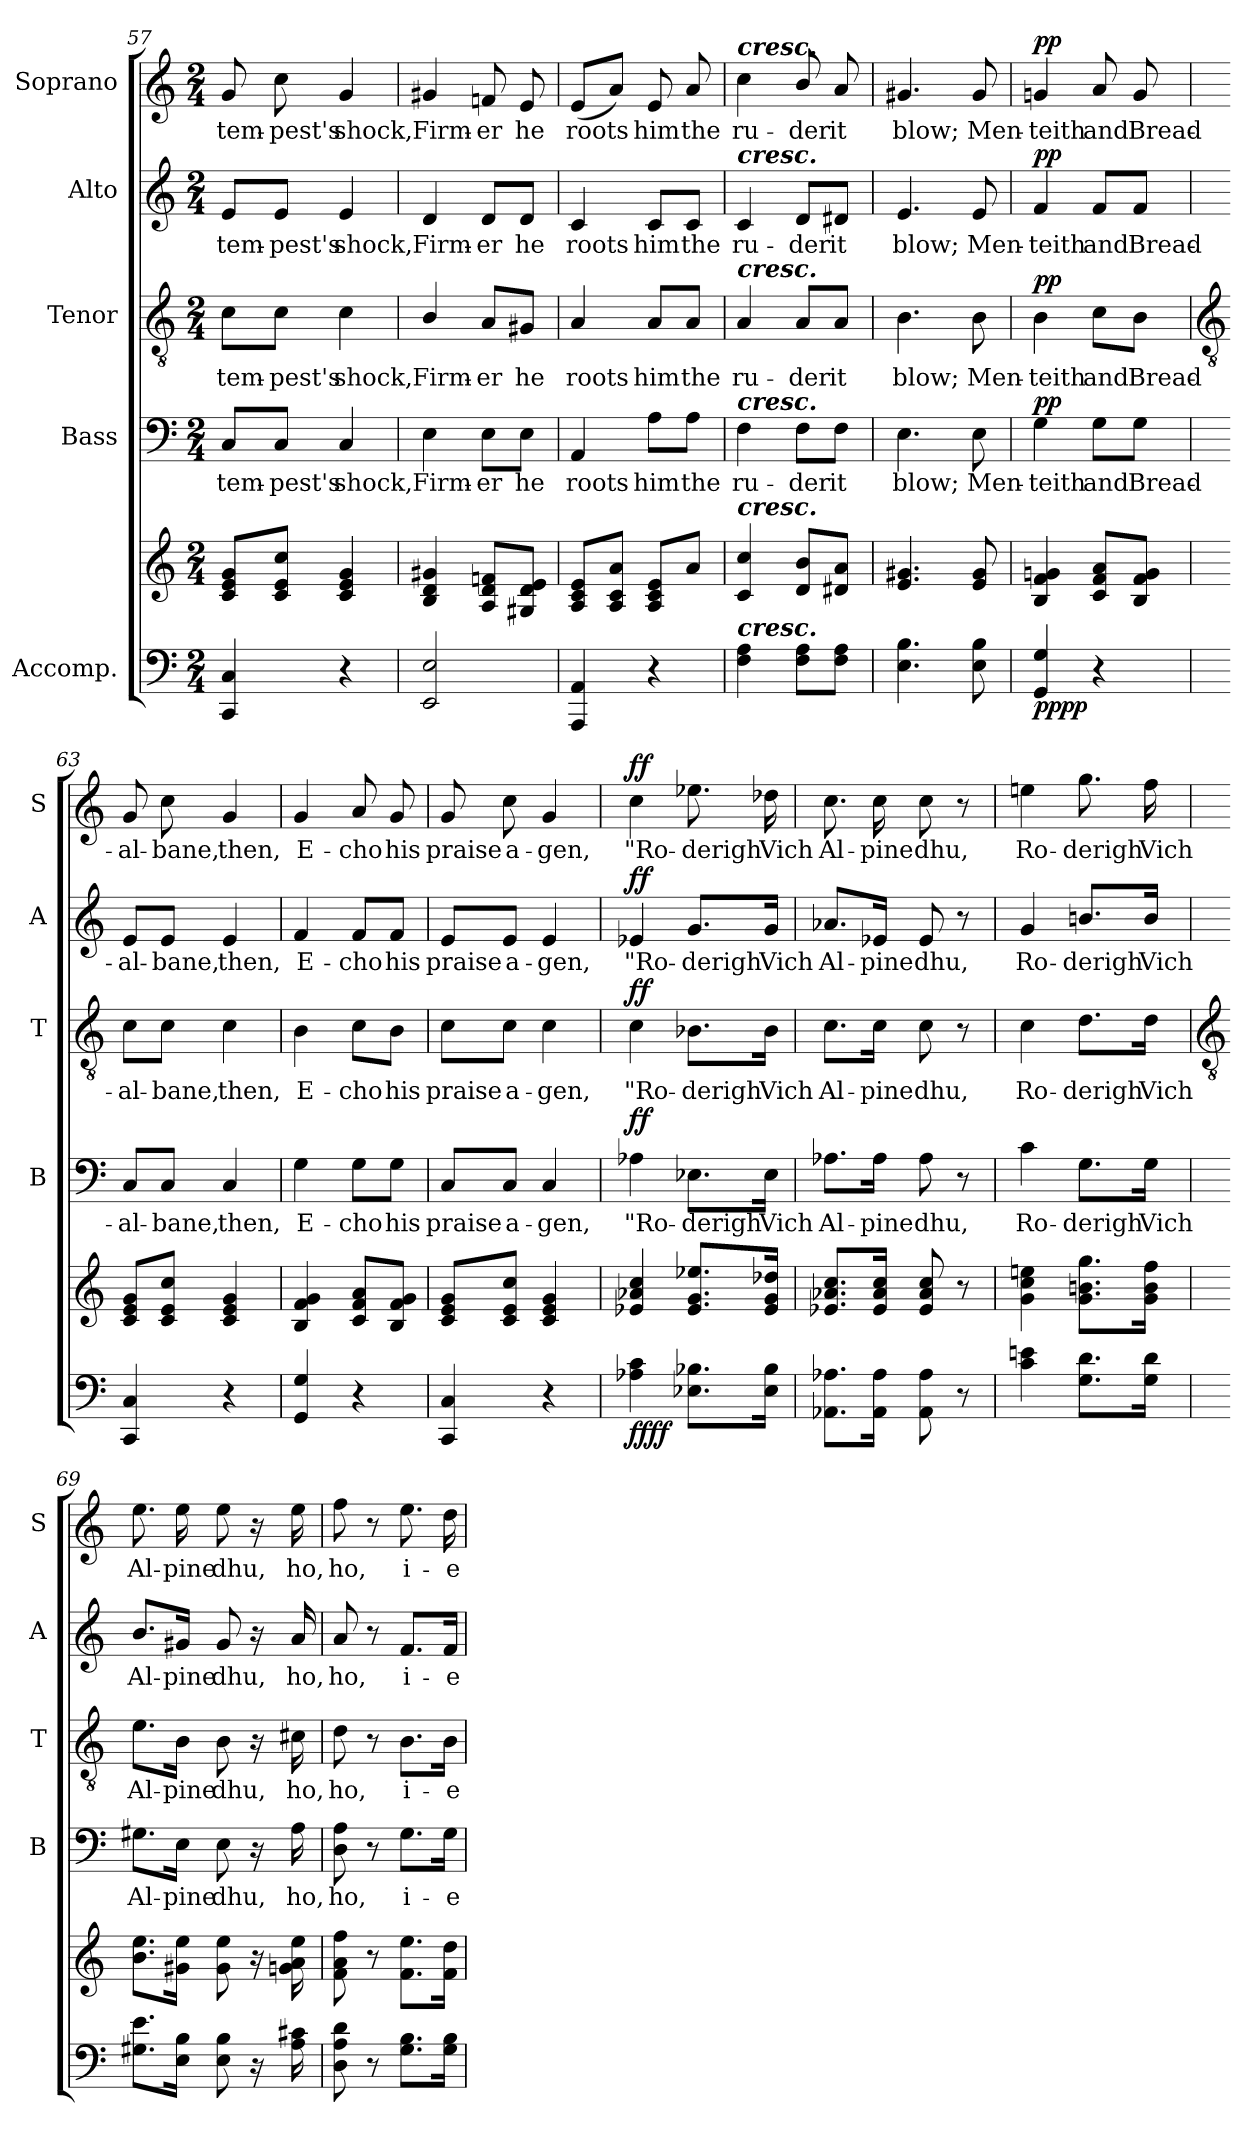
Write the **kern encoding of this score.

**kern	**kern	**dynam	**kern	**text	**dynam	**kern	**text	**dynam	**kern	**text	**dynam	**kern	**text	**dynam
*part5	*part5	*part5	*part4	*part4	*part4	*part3	*part3	*part3	*part2	*part2	*part2	*part1	*part1	*part1
*staff6	*staff5	*staff5/6	*staff4	*staff4	*staff4	*staff3	*staff3	*staff3	*staff2	*staff2	*staff2	*staff1	*staff1	*staff1
*I"Accomp.	*	*	*I"Bass	*	*	*I"Tenor	*	*	*I"Alto	*	*	*I"Soprano	*	*
*	*	*	*I'B	*	*	*I'T	*	*	*I'A	*	*	*I'S	*	*
!!LO:PB:g=z
*clefF4	*clefG2	*	*clefF4	*	*	*clefGv2	*	*	*clefG2	*	*	*clefG2	*	*
*k[]	*k[]	*	*k[]	*	*	*k[]	*	*	*k[]	*	*	*k[]	*	*
*M2/4	*M2/4	*	*M2/4	*	*	*M2/4	*	*	*M2/4	*	*	*M2/4	*	*
=57	=57	=57	=57	=57	=57	=57	=57	=57	=57	=57	=57	=57	=57	=57
!	!	!	!	!LO:LY:b	!	!	!LO:LY:b	!	!	!LO:LY:b	!	!	!LO:LY:b	!
4CC/ 4C/	8c/ 8e/ 8g/L	.	8C/L	tem-	.	8c\L	tem-	.	8e/L	tem-	.	8g/	tem-	.
!	!	!	!	!LO:LY:b	!	!	!LO:LY:b	!	!	!LO:LY:b	!	!	!LO:LY:b	!
.	8c/ 8e/ 8cc/J	.	8C/J	-pest's	.	8c\J	-pest's	.	8e/J	-pest's	.	8cc\	-pest's	.
!	!	!	!	!LO:LY:b	!	!	!LO:LY:b	!	!	!LO:LY:b	!	!	!LO:LY:b	!
4r	4c/ 4e/ 4g/	.	4C/	shock,	.	4c\	shock,	.	4e/	shock,	.	4g/	shock,	.
=58	=58	=58	=58	=58	=58	=58	=58	=58	=58	=58	=58	=58	=58	=58
!	!	!	!	!LO:LY:b	!	!	!LO:LY:b	!	!	!LO:LY:b	!	!	!LO:LY:b	!
2EE/ 2E/	4B/ 4d/ 4g#X/	.	4E\	Firm-	.	4B/	Firm-	.	4d/	Firm-	.	4g#X/	Firm-	.
!	!	!	!	!LO:LY:b	!	!	!LO:LY:b	!	!	!LO:LY:b	!	!	!LO:LY:b	!
.	8A/ 8d/ 8fn/L	.	8E\L	-er	.	8A/L	-er	.	8d/L	-er	.	8fn/	-er	.
!	!	!	!	!LO:LY:b	!	!	!LO:LY:b	!	!	!LO:LY:b	!	!	!LO:LY:b	!
.	8G#X/ 8d/ 8e/J	.	8E\J	he	.	8G#X/J	he	.	8d/J	he	.	8e/	he	.
=59	=59	=59	=59	=59	=59	=59	=59	=59	=59	=59	=59	=59	=59	=59
!	!	!	!	!LO:LY:b	!	!	!LO:LY:b	!	!	!LO:LY:b	!	!	!LO:LY:b	!
4AAA/ 4AA/	8A/ 8c/ 8e/L	.	4AA/	roots	.	4A/	roots	.	4c/	roots	.	(<8e/L	roots	.
.	8A/ 8c/ 8a/J	.	.	.	.	.	.	.	.	.	.	8a/J)	.	.
!	!	!	!	!LO:LY:b	!	!	!LO:LY:b	!	!	!LO:LY:b	!	!	!LO:LY:b	!
4r	8A/ 8c/ 8e/L	.	8A\L	him	.	8A/L	him	.	8c/L	him	.	8e/	him	.
!	!	!	!	!LO:LY:b	!	!	!LO:LY:b	!	!	!LO:LY:b	!	!	!LO:LY:b	!
.	8a/J	.	8A\J	the	.	8A/J	the	.	8c/J	the	.	8a/	the	.
=60	=60	=60	=60	=60	=60	=60	=60	=60	=60	=60	=60	=60	=60	=60
!	!	!	!	!	!	!	!	!	!	!	!	!LO:TX:a:Bi:t=cresc.	!	!
!	!	!	!	!	!	!	!	!	!LO:TX:a:Bi:t=cresc.	!	!	!	!	!
!	!	!	!	!	!	!LO:TX:a:Bi:t=cresc.	!	!	!	!	!	!	!	!
!	!	!	!LO:TX:a:Bi:t=cresc.	!	!	!	!	!	!	!	!	!	!	!
!	!LO:TX:a:Bi:t=cresc.	!	!	!	!	!	!	!	!	!	!	!	!	!
!LO:TX:a:Bi:t=cresc.	!	!	!	!	!	!	!	!	!	!	!	!	!	!
!	!	!	!	!LO:LY:b	!	!	!LO:LY:b	!	!	!LO:LY:b	!	!	!LO:LY:b	!
4F\ 4A\	4c/ 4cc/	.	4F\	ru-	.	4A/	ru-	.	4c/	ru-	.	4cc\	ru-	.
!	!	!	!	!LO:LY:b	!	!	!LO:LY:b	!	!	!LO:LY:b	!	!	!LO:LY:b	!
8F\ 8A\L	8d/ 8b/L	.	8F\L	-der	.	8A/L	-der	.	8d/L	-der	.	8b/	-der	.
!	!	!	!	!LO:LY:b	!	!	!LO:LY:b	!	!	!LO:LY:b	!	!	!LO:LY:b	!
8F\ 8A\J	8d#X/ 8a/J	.	8F\J	it	.	8A/J	it	.	8d#X/J	it	.	8a/	it	.
=61	=61	=61	=61	=61	=61	=61	=61	=61	=61	=61	=61	=61	=61	=61
!	!	!	!	!LO:LY:b	!	!	!LO:LY:b	!	!	!LO:LY:b	!	!	!LO:LY:b	!
4.E\ 4.B\	4.e/ 4.g#X/	.	4.E\	blow;	.	4.B\	blow;	.	4.e/	blow;	.	4.g#X/	blow;	.
!	!	!	!	!LO:LY:b	!	!	!LO:LY:b	!	!	!LO:LY:b	!	!	!LO:LY:b	!
8E\ 8B\	8e/ 8g#/	.	8E\	Men-	.	8B\	Men-	.	8e/	Men-	.	8g#/	Men-	.
=62	=62	=62	=62	=62	=62	=62	=62	=62	=62	=62	=62	=62	=62	=62
!	!	!LO:DY:b=2	!	!LO:LY:b	!	!	!LO:LY:b	!	!	!LO:LY:b	!	!	!LO:LY:b	!
!	!	!LO:DY:n=1:b	!	!	!LO:DY:b	!	!	!LO:DY:b	!	!	!LO:DY:b	!	!	!LO:DY:b
4GG/ 4G/	4B/ 4f/ 4gn/	pp pp	4G\	teith	pp	4B\	teith	pp	4f/	teith	pp	4gn/	teith	pp
!	!	!	!	!LO:LY:b	!	!	!LO:LY:b	!	!	!LO:LY:b	!	!	!LO:LY:b	!
4r	8c/ 8f/ 8a/L	.	8G\L	and	.	8c\L	and	.	8f/L	and	.	8a/	and	.
!	!	!	!	!LO:LY:b	!	!	!LO:LY:b	!	!	!LO:LY:b	!	!	!LO:LY:b	!
.	8B/ 8f/ 8g/J	.	8G\J	Bread-	.	8B\J	Bread-	.	8f/J	Bread-	.	8g/	Bread-	.
!!LO:PB:g=z
=63	=63	=63	=63	=63	=63	=63	=63	=63	=63	=63	=63	=63	=63	=63
*	*	*	*	*	*	*clefGv2	*	*	*	*	*	*	*	*
!	!	!	!	!LO:LY:b	!	!	!LO:LY:b	!	!	!LO:LY:b	!	!	!LO:LY:b	!
4CC/ 4C/	8c/ 8e/ 8g/L	.	8C/L	-al-	.	8c\L	-al-	.	8e/L	-al-	.	8g/	-al-	.
!	!	!	!	!LO:LY:b	!	!	!LO:LY:b	!	!	!LO:LY:b	!	!	!LO:LY:b	!
.	8c/ 8e/ 8cc/J	.	8C/J	-bane,	.	8c\J	-bane,	.	8e/J	-bane,	.	8cc\	-bane,	.
!	!	!	!	!LO:LY:b	!	!	!LO:LY:b	!	!	!LO:LY:b	!	!	!LO:LY:b	!
4r	4c/ 4e/ 4g/	.	4C/	then,	.	4c\	then,	.	4e/	then,	.	4g/	then,	.
=64	=64	=64	=64	=64	=64	=64	=64	=64	=64	=64	=64	=64	=64	=64
!	!	!	!	!LO:LY:b	!	!	!LO:LY:b	!	!	!LO:LY:b	!	!	!LO:LY:b	!
4GG/ 4G/	4B/ 4f/ 4g/	.	4G\	E-	.	4B\	E-	.	4f/	E-	.	4g/	E-	.
!	!	!	!	!LO:LY:b	!	!	!LO:LY:b	!	!	!LO:LY:b	!	!	!LO:LY:b	!
4r	8c/ 8f/ 8a/L	.	8G\L	-cho	.	8c\L	-cho	.	8f/L	-cho	.	8a/	-cho	.
!	!	!	!	!LO:LY:b	!	!	!LO:LY:b	!	!	!LO:LY:b	!	!	!LO:LY:b	!
.	8B/ 8f/ 8g/J	.	8G\J	his	.	8B\J	his	.	8f/J	his	.	8g/	his	.
=65	=65	=65	=65	=65	=65	=65	=65	=65	=65	=65	=65	=65	=65	=65
!	!	!	!	!LO:LY:b	!	!	!LO:LY:b	!	!	!LO:LY:b	!	!	!LO:LY:b	!
4CC/ 4C/	8c/ 8e/ 8g/L	.	8C/L	praise	.	8c\L	praise	.	8e/L	praise	.	8g/	praise	.
!	!	!	!	!LO:LY:b	!	!	!LO:LY:b	!	!	!LO:LY:b	!	!	!LO:LY:b	!
.	8c/ 8e/ 8cc/J	.	8C/J	a-	.	8c\J	a-	.	8e/J	a-	.	8cc\	a-	.
!	!	!	!	!LO:LY:b	!	!	!LO:LY:b	!	!	!LO:LY:b	!	!	!LO:LY:b	!
4r	4c/ 4e/ 4g/	.	4C/	-gen,	.	4c\	-gen,	.	4e/	-gen,	.	4g/	-gen,	.
=66	=66	=66	=66	=66	=66	=66	=66	=66	=66	=66	=66	=66	=66	=66
!	!	!LO:DY:b=2	!	!LO:LY:b	!	!	!LO:LY:b	!	!	!LO:LY:b	!	!	!LO:LY:b	!
!	!	!LO:DY:n=1:b	!	!	!LO:DY:b	!	!	!LO:DY:b	!	!	!LO:DY:b	!	!	!LO:DY:b
4A-X\ 4c\	4e-X/ 4a-X/ 4cc/	ff ff	4A-X\	"Ro-	ff	4c\	"Ro-	ff	4e-X/	"Ro-	ff	4cc\	"Ro-	ff
!	!	!	!	!LO:LY:b	!	!	!LO:LY:b	!	!	!LO:LY:b	!	!	!LO:LY:b	!
8.E-X\ 8.B-X\L	8.e-/ 8.g/ 8.ee-X/L	.	8.E-X\L	-derigh	.	8.B-X\L	-derigh	.	8.g/L	-derigh	.	8.ee-X\	-derigh	.
!	!	!	!	!LO:LY:b	!	!	!LO:LY:b	!	!	!LO:LY:b	!	!	!LO:LY:b	!
16E-\ 16B-\Jk	16e-/ 16g/ 16dd-X/Jk	.	16E-\Jk	Vich	.	16B-\Jk	Vich	.	16g/Jk	Vich	.	16dd-X\	Vich	.
=67	=67	=67	=67	=67	=67	=67	=67	=67	=67	=67	=67	=67	=67	=67
!	!	!	!	!LO:LY:b	!	!	!LO:LY:b	!	!	!LO:LY:b	!	!	!LO:LY:b	!
8.AA-X\ 8.A-X\L	8.e-X/ 8.a-X/ 8.cc/L	.	8.A-X\L	Al-	.	8.c\L	Al-	.	8.a-X/L	Al-	.	8.cc\	Al-	.
!	!	!	!	!LO:LY:b	!	!	!LO:LY:b	!	!	!LO:LY:b	!	!	!LO:LY:b	!
16AA-\ 16A-\Jk	16e-/ 16a-/ 16cc/Jk	.	16A-\Jk	-pine	.	16c\Jk	-pine	.	16e-X/Jk	-pine	.	16cc\	-pine	.
!	!	!	!	!LO:LY:b	!	!	!LO:LY:b	!	!	!LO:LY:b	!	!	!LO:LY:b	!
8AA-\ 8A-\	8e-/ 8a-/ 8cc/	.	8A-\	dhu,	.	8c\	dhu,	.	8e-/	dhu,	.	8cc\	dhu,	.
8r	8r	.	8r	.	.	8r	.	.	8r	.	.	8r	.	.
=68	=68	=68	=68	=68	=68	=68	=68	=68	=68	=68	=68	=68	=68	=68
!	!	!	!	!LO:LY:b	!	!	!LO:LY:b	!	!	!LO:LY:b	!	!	!LO:LY:b	!
4c\ 4en\	4g\ 4cc\ 4een\	.	4c\	Ro-	.	4c\	Ro-	.	4g/	Ro-	.	4een\	Ro-	.
!	!	!	!	!LO:LY:b	!	!	!LO:LY:b	!	!	!LO:LY:b	!	!	!LO:LY:b	!
8.G\ 8.d\L	8.g\ 8.bn\ 8.gg\L	.	8.G\L	-derigh	.	8.d\L	-derigh	.	8.bn/L	-derigh	.	8.gg\	-derigh	.
!	!	!	!	!LO:LY:b	!	!	!LO:LY:b	!	!	!LO:LY:b	!	!	!LO:LY:b	!
16G\ 16d\Jk	16g\ 16b\ 16ff\Jk	.	16G\Jk	Vich	.	16d\Jk	Vich	.	16b/Jk	Vich	.	16ff\	Vich	.
!!LO:LB:g=z
=69	=69	=69	=69	=69	=69	=69	=69	=69	=69	=69	=69	=69	=69	=69
*	*	*	*	*	*	*clefGv2	*	*	*	*	*	*	*	*
!	!	!	!	!LO:LY:b	!	!	!LO:LY:b	!	!	!LO:LY:b	!	!	!LO:LY:b	!
8.G#X\ 8.e\L	8.b\ 8.ee\L	.	8.G#X\L	Al-	.	8.e\L	Al-	.	8.b/L	Al-	.	8.ee\	Al-	.
!	!	!	!	!LO:LY:b	!	!	!LO:LY:b	!	!	!LO:LY:b	!	!	!LO:LY:b	!
16E\ 16B\Jk	16g#X\ 16ee\Jk	.	16E\Jk	-pine	.	16B\Jk	-pine	.	16g#X/Jk	-pine	.	16ee\	-pine	.
!	!	!	!	!LO:LY:b	!	!	!LO:LY:b	!	!	!LO:LY:b	!	!	!LO:LY:b	!
8E\ 8B\	8g#\ 8ee\	.	8E\	dhu,	.	8B\	dhu,	.	8g#/	dhu,	.	8ee\	dhu,	.
16r	16r	.	16r	.	.	16r	.	.	16r	.	.	16r	.	.
!	!	!	!	!LO:LY:b	!	!	!LO:LY:b	!	!	!LO:LY:b	!	!	!LO:LY:b	!
16A\ 16c#X\	16gn\ 16a\ 16ee\	.	16A\	ho,	.	16c#X\	ho,	.	16a/	ho,	.	16ee\	ho,	.
=70	=70	=70	=70	=70	=70	=70	=70	=70	=70	=70	=70	=70	=70	=70
!	!	!	!	!LO:LY:b	!	!	!LO:LY:b	!	!	!LO:LY:b	!	!	!LO:LY:b	!
8D\ 8A\ 8d\	8f\ 8a\ 8ff\	.	8D\ 8A\	ho,	.	8d\	ho,	.	8a/	ho,	.	8ff\	ho,	.
8r	8r	.	8r	.	.	8r	.	.	8r	.	.	8r	.	.
!	!	!	!	!LO:LY:b	!	!	!LO:LY:b	!	!	!LO:LY:b	!	!	!LO:LY:b	!
8.G\ 8.B\L	8.f\ 8.ee\L	.	8.G\L	i-	.	8.B\L	i-	.	8.f/L	i-	.	8.ee\	i-	.
!	!	!	!	!LO:LY:b	!	!	!LO:LY:b	!	!	!LO:LY:b	!	!	!LO:LY:b	!
16G\ 16B\Jk	16f\ 16dd\Jk	.	16G\Jk	-e-	.	16B\Jk	-e-	.	16f/Jk	-e-	.	16dd\	-e-	.
=	=	=	=	=	=	=	=	=	=	=	=	=	=	=
*-	*-	*-	*-	*-	*-	*-	*-	*-	*-	*-	*-	*-	*-	*-
